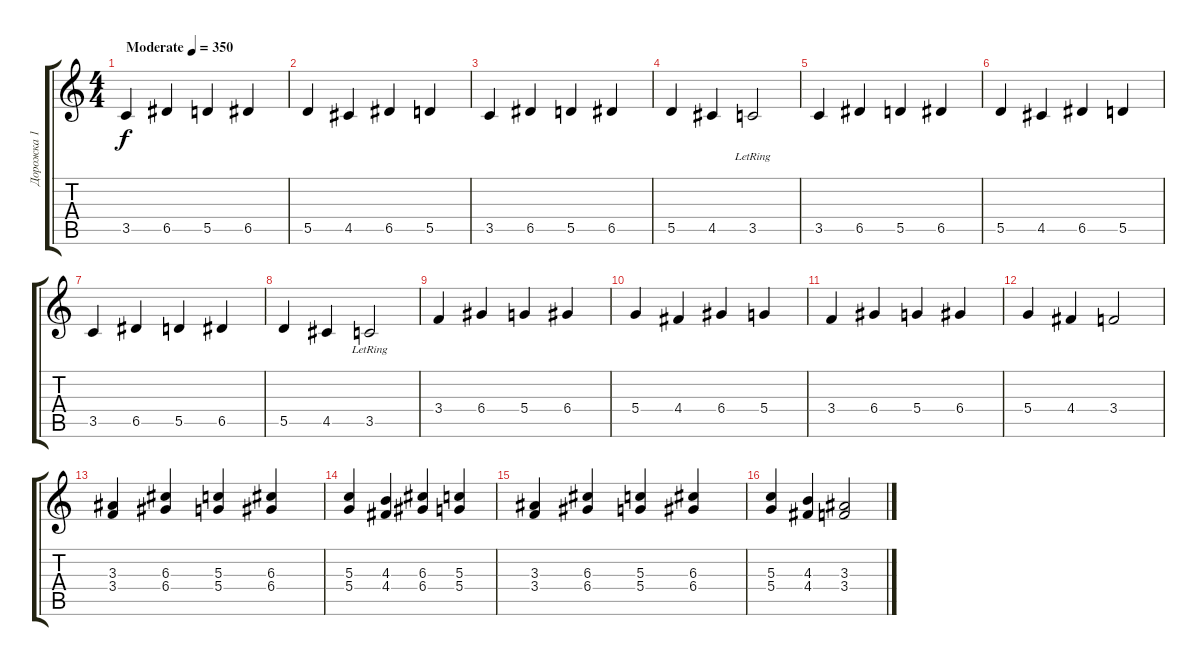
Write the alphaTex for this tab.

\track ("Дорожка 1" "Дорожка 1") {instrument distortionguitar}
\staff {score tabs}
\tuning (E4 B3 G3 D3 A2 E2) {hide}
\ts (4 4)
\tempo (350 "Moderate")
\clef g2
\ks c
3.5.4{dy f instrument distortionguitar} 6.5.4 5.5.4 6.5.4 |
5.5.4 4.5.4 6.5.4 5.5.4 |
3.5.4 6.5.4 5.5.4 6.5.4 |
5.5.4 4.5.4 3.5{lr}.2 |
3.5.4 6.5.4 5.5.4 6.5.4 |
5.5.4 4.5.4 6.5.4 5.5.4 |
3.5.4 6.5.4 5.5.4 6.5.4 |
5.5.4 4.5.4 3.5{lr}.2 |
3.4.4 6.4.4 5.4.4 6.4.4 |
5.4.4 4.4.4 6.4.4 5.4.4 |
3.4.4 6.4.4 5.4.4 6.4.4 |
5.4.4 4.4.4 3.4.2 |
(3.3 3.4).4 (6.3 6.4).4 (5.3 5.4).4 (6.3 6.4).4 |
(5.3 5.4).4 (4.3 4.4).4 (6.3 6.4).4 (5.3 5.4).4 |
(3.3 3.4).4 (6.3 6.4).4 (5.3 5.4).4 (6.3 6.4).4 |
(5.3 5.4).4 (4.3 4.4).4 (3.3 3.4).2
